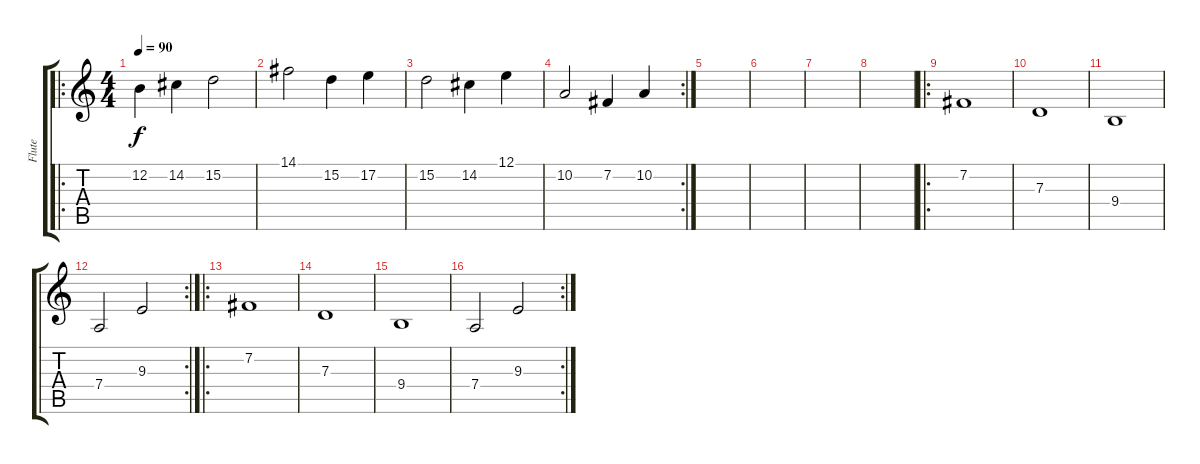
\track ("Flute" "Flute") {instrument flute}
\staff {score tabs}
\tuning (E4 B3 G3 D3 A2 E2) {hide}
\ro
\ts (4 4)
\tempo 90
\clef g2
\ks c
12.2.4{dy f instrument cello} 14.2.4 15.2.2 |
14.1.2 15.2.4 17.2.4 |
15.2.2 14.2.4 12.1.4 |
\rc 2
10.2.2 7.2.4 10.2.4 |
|
|
|
|
\ro
7.2.1 |
7.3.1 |
9.4.1 |
\rc 2
7.4.2 9.3.2 |
\ro
7.2.1 |
7.3.1 |
9.4.1 |
\rc 2
7.4.2 9.3.2
